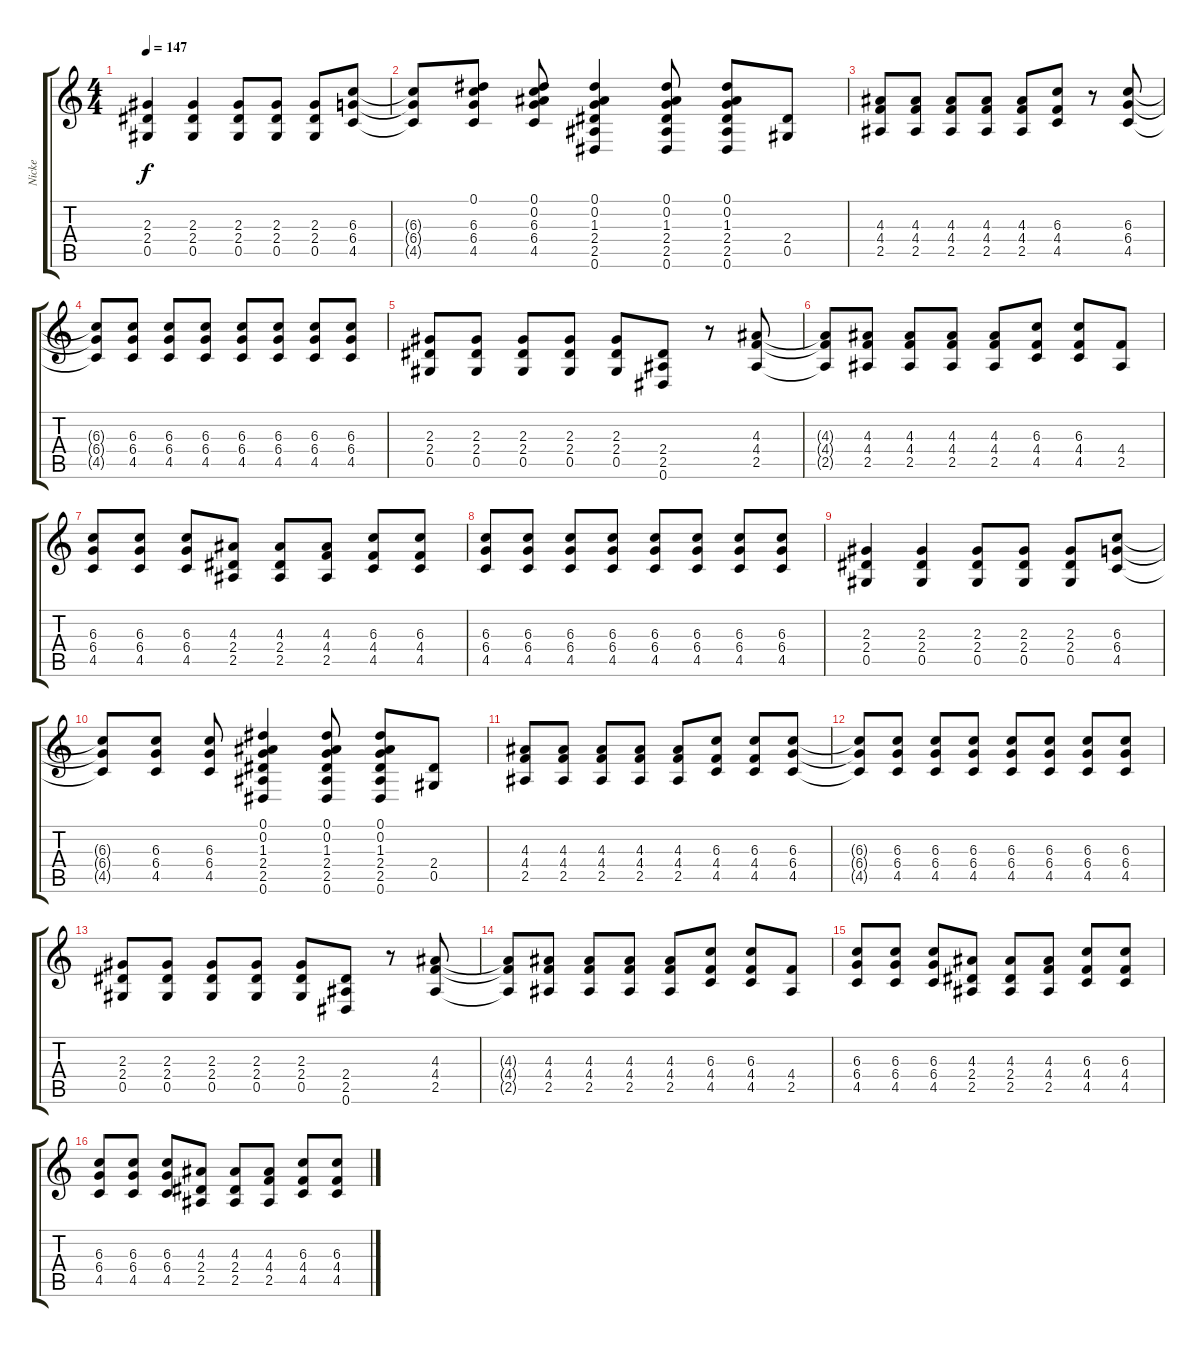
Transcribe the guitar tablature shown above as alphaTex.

\track ("Nicke" "Nicke") {instrument distortionguitar}
\staff {score tabs}
\tuning (Eb4 Bb3 Gb3 Db3 Ab2 Eb2) {hide}
\ts (4 4)
\tempo 147
\clef g2
\ks c
(2.3 2.4 0.5).4{dy f} (2.3 2.4 0.5).4 (2.3 2.4 0.5).8 (2.3 2.4 0.5).8 (2.3 2.4 0.5).8 (6.3 6.4 4.5).8 |
(6.3{t} 6.4{t} 4.5{t}).8 (0.1 6.3 6.4 4.5).8 (0.1 0.2 6.3 6.4 4.5).8 (0.1 0.2 1.3 2.4 2.5 0.6).4 (0.1 0.2 1.3 2.4 2.5 0.6).8 (0.1 0.2 1.3 2.4 2.5 0.6).8 (2.4 0.5).8 |
(4.3 4.4 2.5).8 (4.3 4.4 2.5).8 (4.3 4.4 2.5).8 (4.3 4.4 2.5).8 (4.3 4.4 2.5).8 (6.3 4.4 4.5).8 r.8 (6.3 6.4 4.5).8 |
(6.3{t} 6.4{t} 4.5{t}).8 (6.3 6.4 4.5).8 (6.3 6.4 4.5).8 (6.3 6.4 4.5).8 (6.3 6.4 4.5).8 (6.3 6.4 4.5).8 (6.3 6.4 4.5).8 (6.3 6.4 4.5).8 |
(2.3 2.4 0.5).8 (2.3 2.4 0.5).8 (2.3 2.4 0.5).8 (2.3 2.4 0.5).8 (2.3 2.4 0.5).8 (2.4 2.5 0.6).8 r.8 (4.3 4.4 2.5).8 |
(4.3{t} 4.4{t} 2.5{t}).8 (4.3 4.4 2.5).8 (4.3 4.4 2.5).8 (4.3 4.4 2.5).8 (4.3 4.4 2.5).8 (6.3 4.4 4.5).8 (6.3 4.4 4.5).8 (4.4 2.5).8 |
(6.3 6.4 4.5).8 (6.3 6.4 4.5).8 (6.3 6.4 4.5).8 (4.3 2.4 2.5).8 (4.3 2.4 2.5).8 (4.3 4.4 2.5).8 (6.3 4.4 4.5).8 (6.3 4.4 4.5).8 |
(6.3 6.4 4.5).8 (6.3 6.4 4.5).8 (6.3 6.4 4.5).8 (6.3 6.4 4.5).8 (6.3 6.4 4.5).8 (6.3 6.4 4.5).8 (6.3 6.4 4.5).8 (6.3 6.4 4.5).8 |
(2.3 2.4 0.5).4 (2.3 2.4 0.5).4 (2.3 2.4 0.5).8 (2.3 2.4 0.5).8 (2.3 2.4 0.5).8 (6.3 6.4 4.5).8 |
(6.3{t} 6.4{t} 4.5{t}).8 (6.3 6.4 4.5).8 (6.3 6.4 4.5).8 (0.1 0.2 1.3 2.4 2.5 0.6).4 (0.1 0.2 1.3 2.4 2.5 0.6).8 (0.1 0.2 1.3 2.4 2.5 0.6).8 (2.4 0.5).8 |
(4.3 4.4 2.5).8 (4.3 4.4 2.5).8 (4.3 4.4 2.5).8 (4.3 4.4 2.5).8 (4.3 4.4 2.5).8 (6.3 4.4 4.5).8 (6.3 4.4 4.5).8 (6.3 6.4 4.5).8 |
(6.3{t} 6.4{t} 4.5{t}).8 (6.3 6.4 4.5).8 (6.3 6.4 4.5).8 (6.3 6.4 4.5).8 (6.3 6.4 4.5).8 (6.3 6.4 4.5).8 (6.3 6.4 4.5).8 (6.3 6.4 4.5).8 |
(2.3 2.4 0.5).8 (2.3 2.4 0.5).8 (2.3 2.4 0.5).8 (2.3 2.4 0.5).8 (2.3 2.4 0.5).8 (2.4 2.5 0.6).8 r.8 (4.3 4.4 2.5).8 |
(4.3{t} 4.4{t} 2.5{t}).8 (4.3 4.4 2.5).8 (4.3 4.4 2.5).8 (4.3 4.4 2.5).8 (4.3 4.4 2.5).8 (6.3 4.4 4.5).8 (6.3 4.4 4.5).8 (4.4 2.5).8 |
(6.3 6.4 4.5).8 (6.3 6.4 4.5).8 (6.3 6.4 4.5).8 (4.3 2.4 2.5).8 (4.3 2.4 2.5).8 (4.3 4.4 2.5).8 (6.3 4.4 4.5).8 (6.3 4.4 4.5).8 |
(6.3 6.4 4.5).8 (6.3 6.4 4.5).8 (6.3 6.4 4.5).8 (4.3 2.4 2.5).8 (4.3 2.4 2.5).8 (4.3 4.4 2.5).8 (6.3 4.4 4.5).8 (6.3 4.4 4.5).8
